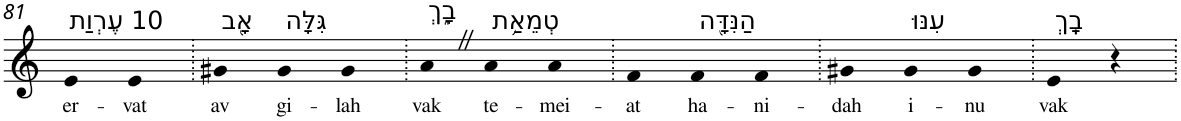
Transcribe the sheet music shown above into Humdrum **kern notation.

**kern	**text
*part1	*part1
*staff1	*staff1
*I"Piano	*
*I'Pno	*
!!LO:PB:g=z
*clefG2	*
*k[]	*
=81	=81
!LO:TX:a:t=10 עֶרְוַת	!
!	!LO:LY:b
4e	er-
!	!LO:LY:b
4e	-vat
=82.	=82.
!LO:TX:a:t=אָ֖ב	!
!	!LO:LY:b
4g#X	av
!LO:TX:a:t=גִּלָּה	!
!	!LO:LY:b
4g#	gi-
!	!LO:LY:b
4g#	-lah
=83.	=83.
!LO:TX:a:t=בָ֑ךְ	!
!	!LO:LY:b
4aZ	vak
!LO:TX:a:t=טְמֵאַ֥ת	!
!	!LO:LY:b
4a	te-
!	!LO:LY:b
4a	-mei-
=84.	=84.
!	!LO:LY:b
4f	-at
!LO:TX:a:t=הַנִּדָּ֖ה	!
!	!LO:LY:b
4f	ha-
!	!LO:LY:b
4f	-ni-
=85.	=85.
!	!LO:LY:b
4g#X	-dah
!LO:TX:a:t=עִנּוּ	!
!	!LO:LY:b
4g#	i-
!	!LO:LY:b
4g#	-nu
=86.	=86.
!LO:TX:a:t=בָֽךְ	!
!	!LO:LY:b
4e	vak
4r	.
=.	=.
*-	*-
